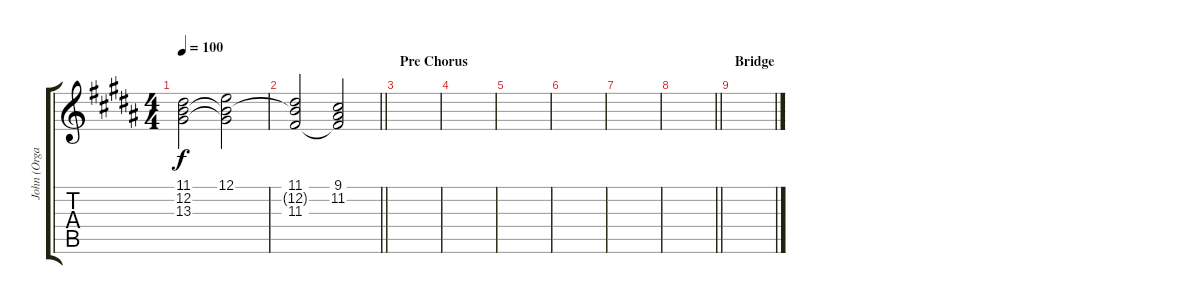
\track ("John (Organ)" "John (Orga") {instrument reedorgan}
\staff {score tabs}
\tuning (E4 B3 G3 D3 A2 E2) {hide}
\ts (4 4)
\tempo 100
\clef g2
\ks b
(11.1 12.2 13.3).2{dy f} (12.1 12.2{t} 13.3{t}).2 |
\barLineRight lightlight
(11.1 12.2{t} 11.3).2 (9.1 11.2 11.3{t}).2 |
\section ("" "Pre Chorus")
|
|
|
|
|
\barLineRight lightlight
|
\section ("" "Bridge")
